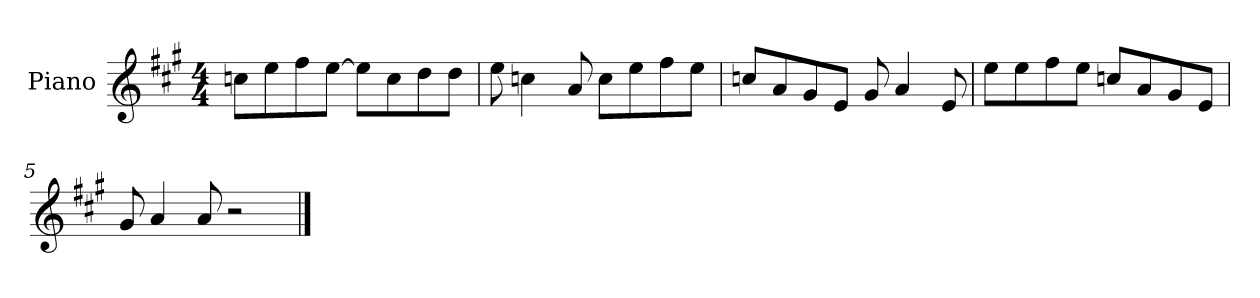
**kern
*part1
*staff1
*I"Piano
*I'P-no
*clefG2
*k[f#c#g#]
*M4/4
*MM90
=1
8ccn\L
8ee\
8ff#\
[8ee\J
8ee\L]
8cc\
8dd\
8dd\J
=2
8ee\
4ccn\
8a/
8cc\L
8ee\
8ff#\
8ee\J
=3
8ccn/L
8a/
8g#/
8e/J
8g#/
4a/
8e/
=4
8ee\L
8ee\
8ff#\
8ee\J
8ccn/L
8a/
8g#/
8e/J
!!LO:LB:g=z
=5
8g#/
4a/
8a/
2r
==
*-
